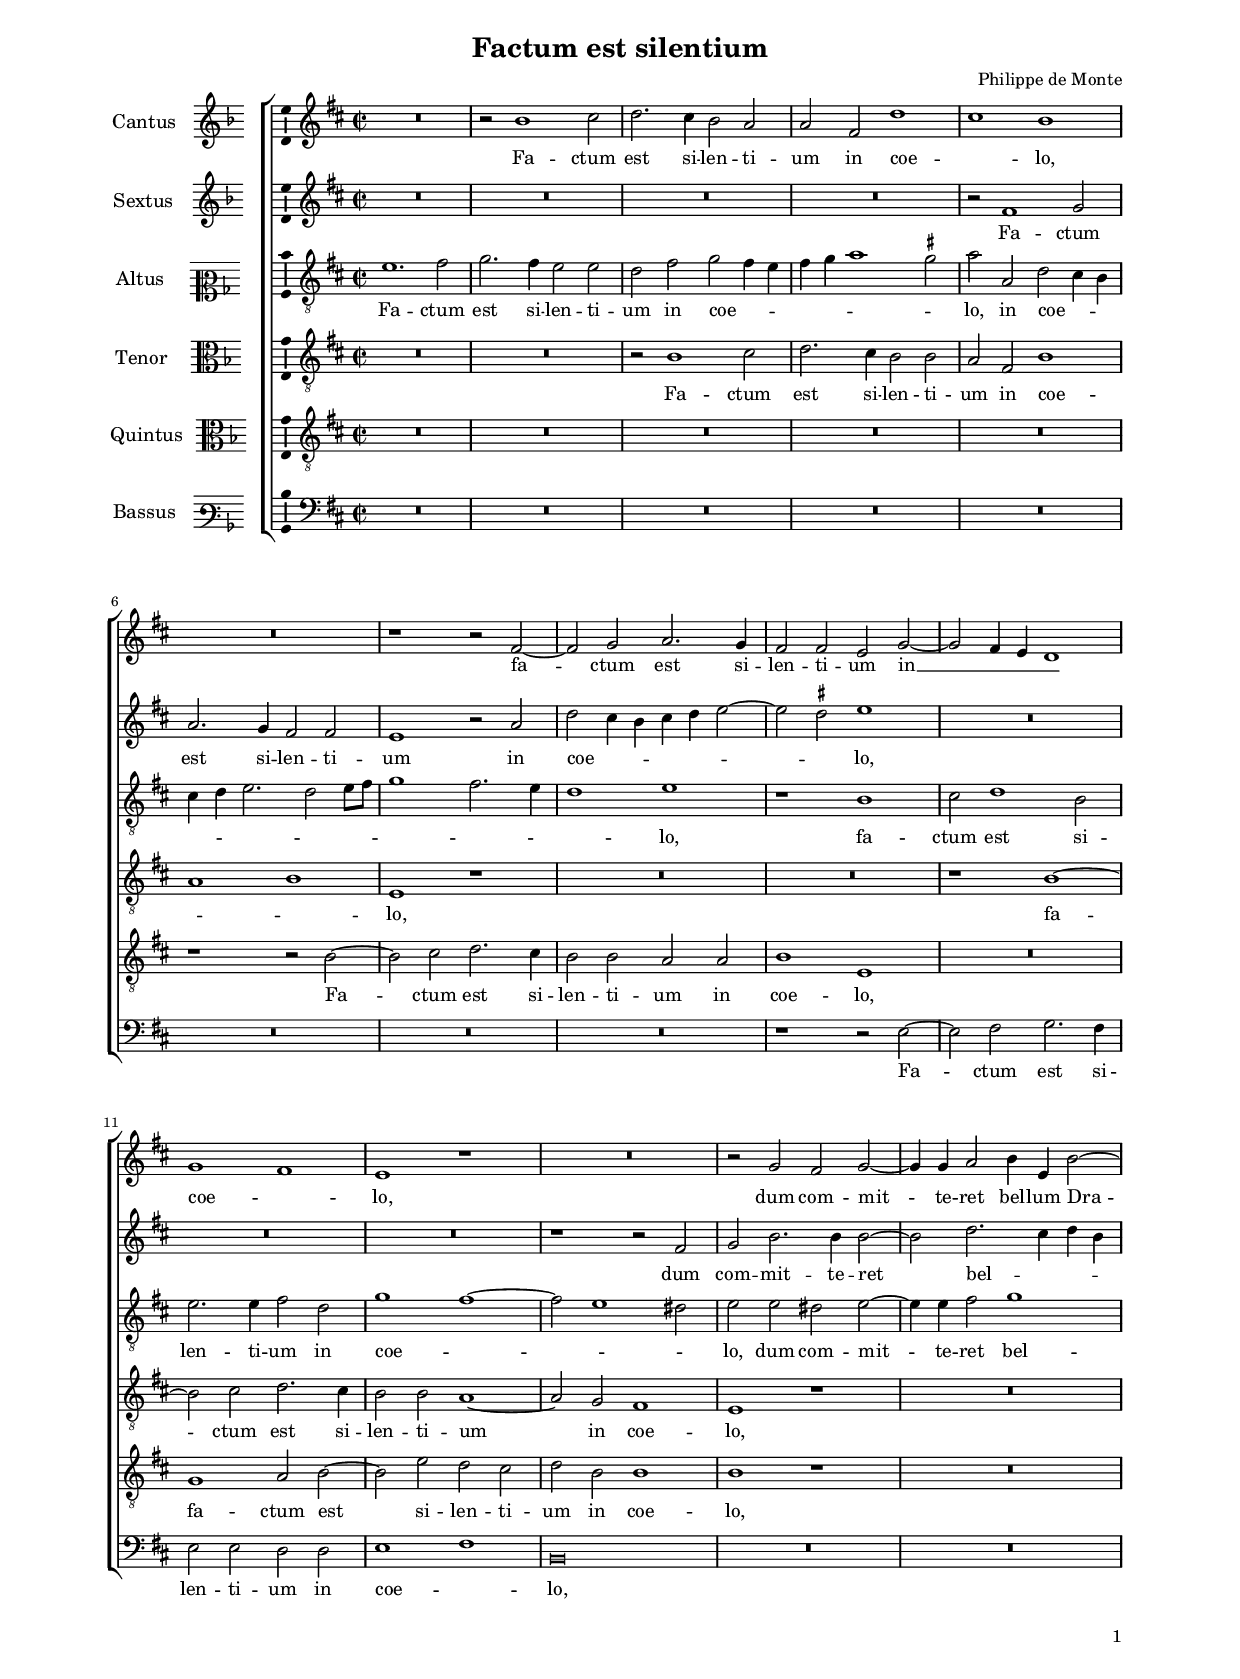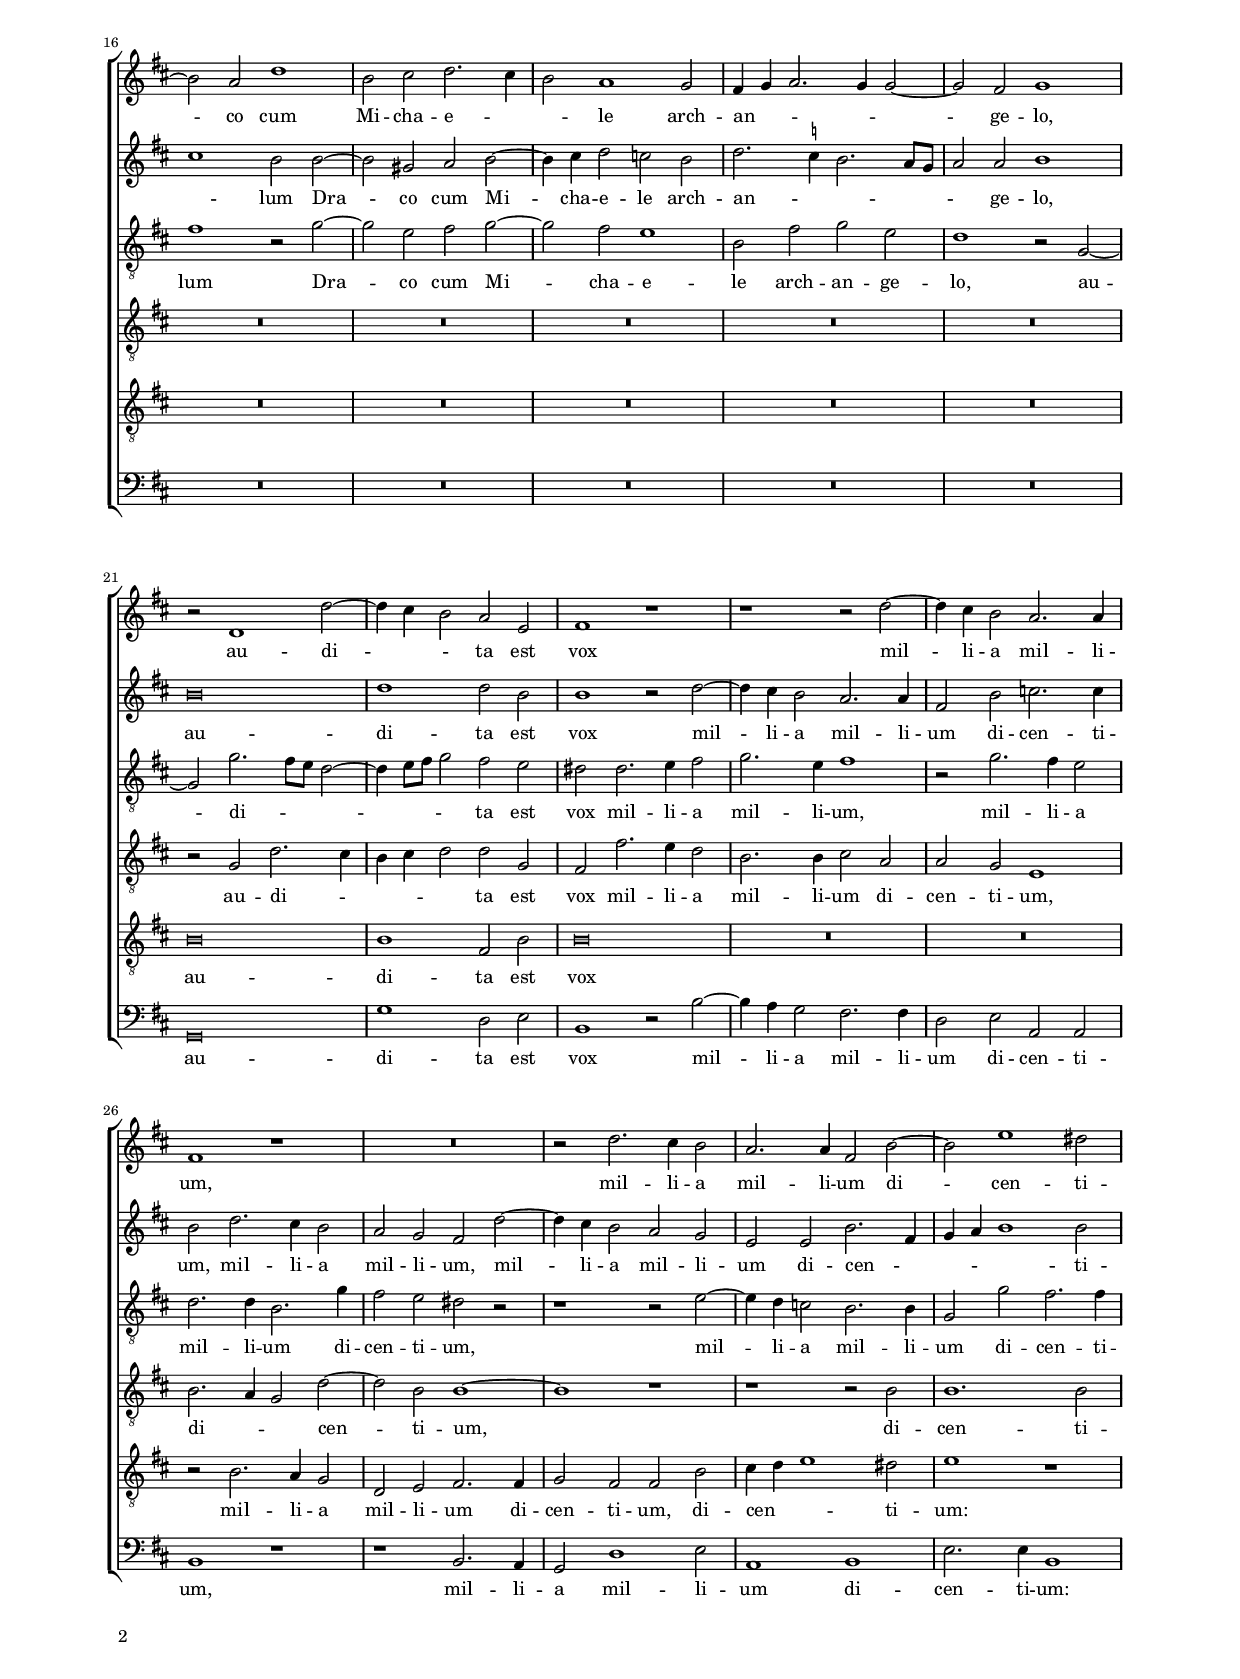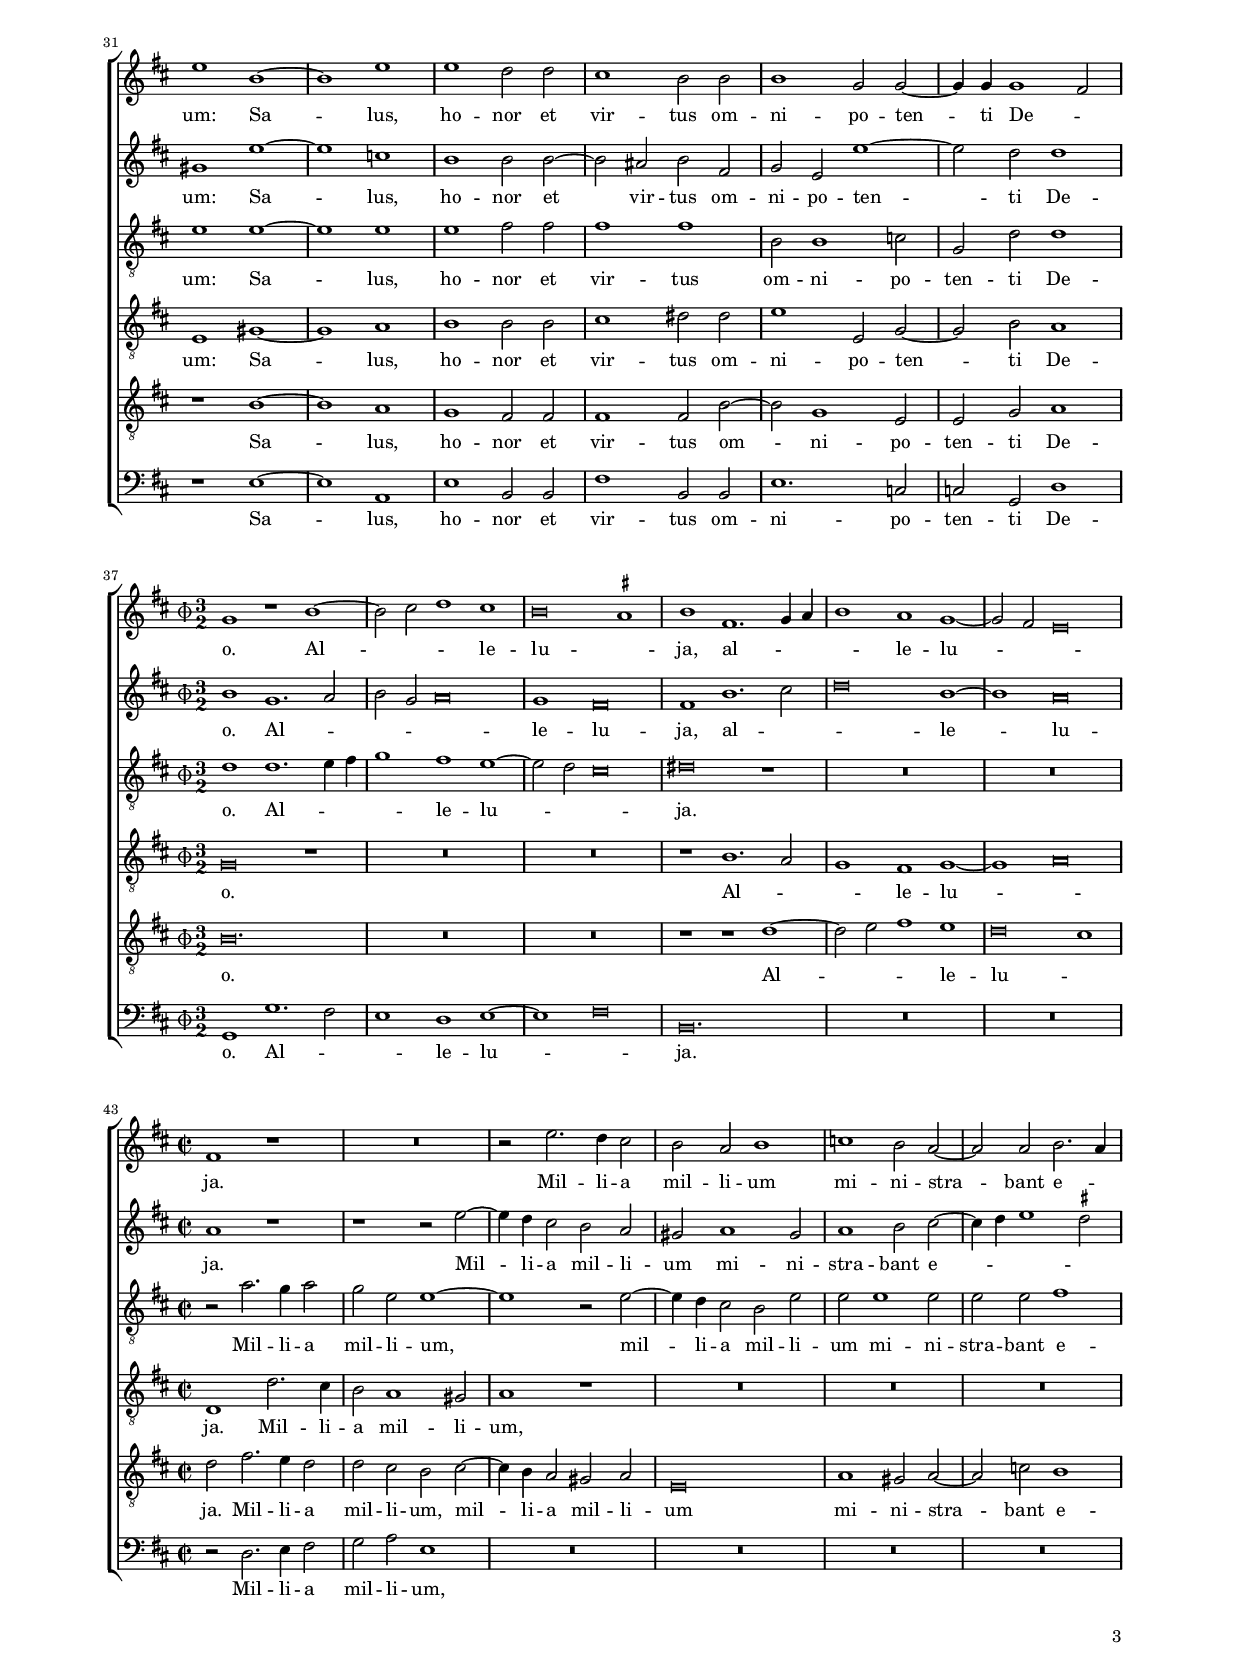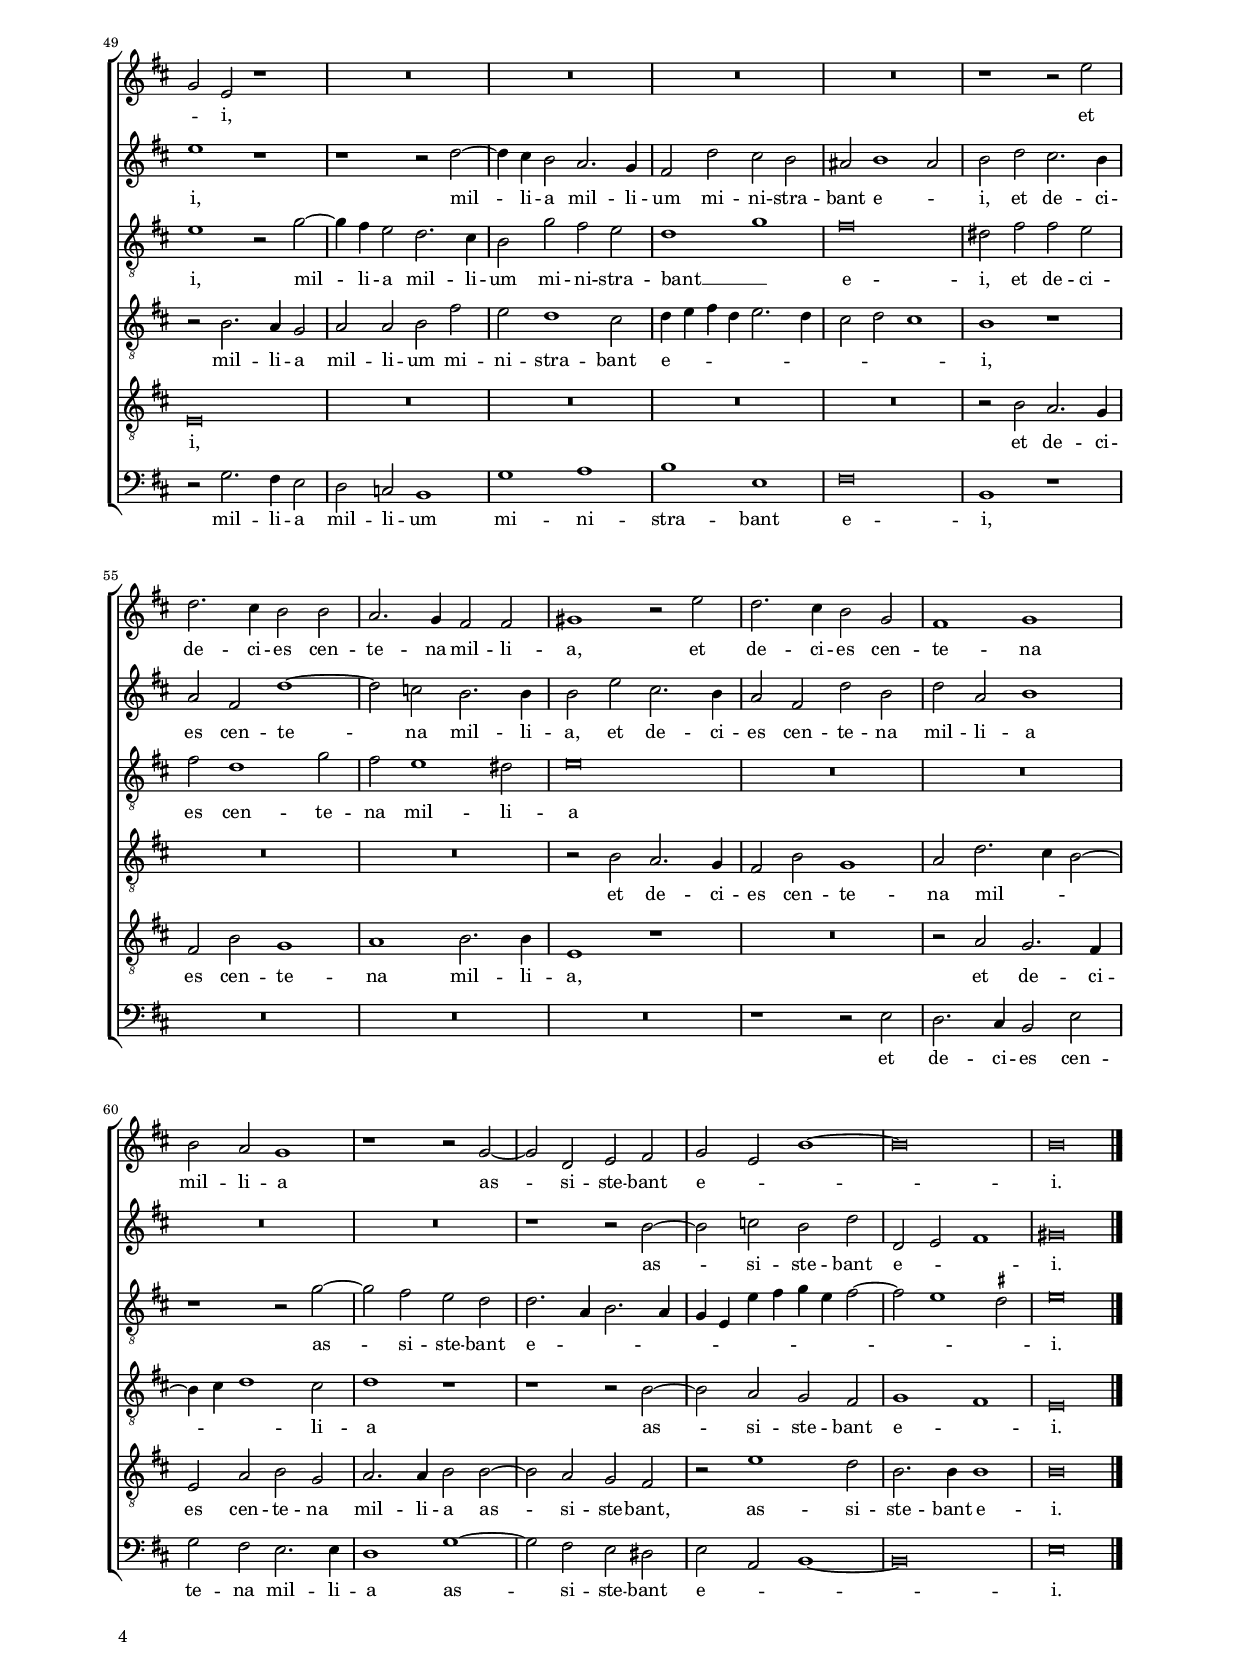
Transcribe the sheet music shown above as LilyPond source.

\header
{
  title="Factum est silentium"
  composer="Philippe de Monte"
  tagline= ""
}

\version "2.22.0"
\language deutsch
#(set-global-staff-size 15)
% #(set-default-paper-size "letter")
#(ly:set-option 'point-and-click #f)


	ficta = { \once \set suggestAccidentals = ##t }
	
	forget = #(define-music-function (music) (ly:music?) #{
		\accidentalStyle forget
		$music
		\accidentalStyle default
		#})

	m = \melisma
	me = \melismaEnd
 %	\mark \markup { \fontsize #-3 \note  {1} #1 = \fontsize #-3 \note {1.} #1 }
 
 
    #(define ((double-time-signature glyph a b) grob)
    (grob-interpret-markup grob
          (markup #:override '(baseline-skip . 2.5) #:number
                  (#:line ((markup (#:musicglyph glyph))
                           (#:fontsize -1 #:column (a b)))))))


\paper
	{
	top-margin = 1.5 \cm
	bottom-margin = 0.9 \cm
	left-margin = 2 \cm
	right-margin = 2 \cm
	ragged-bottom = ##f
	ragged-last-bottom = ##t
	print-page-number = ##f
	score-system-spacing = #'((basic-distance . 17) (minimum-distance . 14) (padding . 5) (strechability . 250))
	system-system-spacing = #'((basic-distance . 17) (minimum-distance . 14) (padding . 5) (strechability . 250))
    oddFooterMarkup=\markup   \fill-line { "" \fromproperty #'page:page-number-string }
    evenFooterMarkup=\markup  \fill-line { \fromproperty #'page:page-number-string "" }
    last-bottom-spacing = #'((basic-distance . 12) (minimum-distance . 7) (padding . 4))
	systems-per-page = 3
%   page-count = 6
%	min-systems-per-page = 3
	}

global = {
    % \set Staff.autoBeaming = ##f
	\key f \major
	\time 2/2 \set Score.measureLength = #(ly:make-moment 2/1)
    \set Score.tempoHideNote = ##t
    \tempo 2 = 90
    \skip 1*2*36 \break
    \once \override Score.TimeSignature.stencil = #(double-time-signature "timesig.mensural34" "3" "2") \time 3/1
    \tempo 1 = 90
    \skip 1*3*6 \break
    \time 2/2 \set Score.measureLength = #(ly:make-moment 2/1)
    \tempo 2 = 90
    \skip 1*2*23 \bar "|."
	}


incipitcantus = \markup { \score {
	{
	\set Staff.instrumentName = \markup { \fontsize #1 "Cantus" }
	\key f \major
	\clef violin
	s4 \bar ""
	}
	\layout  {
	raggedright = ##t
	indent = 1.6 \cm
	line-width = 2.2 \cm
	\context { \Staff \remove Time_signature_engraver }
	\override Staff.Clef.Y-extent = #'(0 . 0)
	}} \hspace #1 }


incipitsextus = \markup { \score {
	{
	\set Staff.instrumentName = \markup { \fontsize #1 "Sextus" }
	\key f \major
	\clef violin
	s4 \bar ""
	}
	\layout  {
	raggedright = ##t
	indent = 1.6 \cm
	line-width = 2.2 \cm
	\context { \Staff \remove Time_signature_engraver }
	\override Staff.Clef.Y-extent = #'(0 . 0)
	}} \hspace #1 }
      
      
incipitaltus = \markup { \score {
	{
	\set Staff.instrumentName = \markup { \fontsize #1 "Altus" }
	\key f \major
	\clef mezzosoprano
	s4 \bar ""
	}
	\layout  {
	raggedright = ##t
	indent = 1.6 \cm
	line-width = 2.2 \cm
	\context { \Staff \remove Time_signature_engraver }
	\override Staff.Clef.Y-extent = #'(0 . 0)
	}} \hspace #1 }


incipittenor = \markup { \score {
	{
	\set Staff.instrumentName = \markup { \fontsize #1 "Tenor" }
	\key f \major
	\clef alto
	s4 \bar ""
	}
	\layout  {
	raggedright = ##t
	indent = 1.6 \cm
	line-width = 2.2 \cm
	\context { \Staff \remove Time_signature_engraver }
	\override Staff.Clef.Y-extent = #'(0 . 0)
	}} \hspace #1 }
      
      
incipitquintus = \markup { \score {
	{
	\set Staff.instrumentName = \markup { \fontsize #1 "Quintus" }
	\key f \major
	\clef alto
	s4 \bar ""
	}
	\layout  {
	raggedright = ##t
	indent = 1.6 \cm
	line-width = 2.2 \cm
	\context { \Staff \remove Time_signature_engraver }
	\override Staff.Clef.Y-extent = #'(0 . 0)
	}} \hspace #1 }
      
      
incipitbassus = \markup { \score {
	{
	\set Staff.instrumentName = \markup { \fontsize #1 "Bassus" }
	\key f \major
	\clef varbaritone
	s4 \bar ""
	}
	\layout  {
	raggedright = ##t
	indent = 1.6 \cm
	line-width = 2.2 \cm
	\context { \Staff \remove Time_signature_engraver }
	\override Staff.Clef.Y-extent = #'(0 . 0)
	}} \hspace #1 }


cantus =  \relative c''
	{
	R\breve
	r2 d1 e2
	f2. e4 d2 c
	c2 a f'1
%5
	e1 d |
	R\breve
	r1 r2 a~
	a2 b c2. b4
	a2 a g b~
%10
	b2 a4 g f1 |
	b1 a
	g1 r
	R\breve
	r2 b a b~
%15
	b4 b c2 d4 g, d'2~ |
	d2 c f1
	d2 e f2. e4
	d2 c1 b2
	a4 b c2. b4 b2~
%20
	b2 a b1 |
	r2 f1 f'2~
	f4 e d2 c g
	a1 r
	r1 r2 f'~
%25
	f4 e d2 c2. c4 |
	a1 r
	R\breve
	r2 f'2. e4 d2
	c2. c4 a2 d~
%30
	d2 g1 fis2 |
	g1 d~
	d1 g
	g1 f2 f
	e1 d2 d
%35
	d1 b2 b~ |	
	b4 b b1 a2
% Triple time
	b1 r d~
	d2 e f1 e
	d\breve \ficta cis1 |
%40
    d1 a1. b4 c
	d1 c b~
	b2 a g\breve
% End of triple time
	a1 r
	R\breve |
%45
    r2 g'2. f4 e2
	d2 c d1
	es1 d2 c~
	c2 c d2. c4
    b2 g r1 |
%50
    R\breve
	R\breve
	R\breve
	R\breve
	r1 r2 g' |
%55
    f2. e4 d2 d
	c2. b4 a2 a
	h1 r2 g'
	f2. e4 d2 b
    a1 b
%60
    d2 c b1 |
	r1 r2 b~
	b2 f g a
	b2 g d'1~
	d\breve |
%65
    d\breve |
	}


sextus = \relative c''
	{
	R\breve
	R\breve
	R\breve
	R\breve
%5
	r2 a1 b2 |
	c2. b4 a2 a
	g1 r2 c
	f2 e4 d e f g2~
	g2 \ficta fis g1
%10
	R\breve |
	R\breve
	R\breve
	r1 r2 a,
	b2 d2. d4 d2~
%15
	d2 f2. e4 f d |
	e1 d2 d~
	d2 h c d~
	d4 e f2 es d
	f2. \ficta es4 d2. c8 b
%20
	c2 c d1 |
	d\breve
	f1 f2 d
	d1 r2 f~ 
	f4 e d2 c2. c4
%25
	a2 d es2. es4 |
	d2 f2. e4 d2
	c2 b a f'~
	f4 e d2 c b
	g2 g d'2. a4
%30
	b4 c d1 d2 |
	h1 g'~
	g1 es
	d1 d2 d~
	d2 cis d a
%35
	b2 g g'1~ |
	g2 f f1
% Triple time
	d1 b1. c2
	d2 b c\breve
	b1 a\breve
%40
	a1 d1. e2 |
	f\breve d1~
	d1 c\breve
% End of triple time
	c1 r
	r1 r2 g'~
%45
	g4 f e2 d c |
	h2 c1 h2
	c1 d2 e~
	e4 f g1 \ficta fis2
	g1 r
%50
	r1 r2 f~ |
	f4 e d2 c2. b4
	a2 f' e d
	cis2 d1 cis2
	d2 f e2. d4
%55
	c2 a f'1~ |
	f2 es d2. d4
	d2 g e2. d4
	c2 a f' d
	f2 c d1
%60
	R\breve |
	R\breve
	r1 r2 d~
	d2 es d f
	f,2 g a1
%65
	h\breve |
	}


altus =  \relative c'
    {
	g'1. a2
	b2. a4 g2 g
	f2 a b a4 g
	a4 b c1 \ficta h2
%5
	c2 c, f e4 d |
	e4 f g2. f2 g8 a
	b1 a2. g4
	f1 g
	r1 d
%10
	e2 f1 d2 |
	g2. g4 a2 f
	b1 a~
	a2 g1 fis2
	g2 g fis g~
%15
	g4 g a2 b1 |
	a1 r2 b~
	b2 g a b~
	b2 a g1
	d2 a' b g
%20
	f1 r2 b,~ |
	b2 b'2. a8 g f2~
	f4 g8 a b2 a g
	fis2 fis2. g4 a2
	b2. g4 a1
%25
	r2 b2. a4 g2 |
	f2. f4 d2. b'4
	a2 g fis r
	r1 r2 g~
	g4 f es2 d2. d4
%30
	b2 b' a2. a4 |
	g1 g~
	g1 g
	g1 a2 a
	a1 a
%35
	d,2 d1 es2 |
	b2 f' f1
% Triple time
	f1 f1. g4 a
	b1 a g~
	g2 f e\breve
%40
	fis\breve r1 |
	R\breve.
	R\breve.
% End of triple time
	r2 c'2. b4 c2
	b2 g g1~
%45
	g1 r2 g~ |
	g4 f e2 d g
	g2 g1 g2
	g2 g a1
	g1 r2 b~
%50
	b4 a g2 f2. e4 |
	d2 b' a g
	f1 b
	a\breve
	fis2 a a g
%55
	a2 f1 b2 |
	a2 g1 fis2
	g\breve
	R\breve
	R\breve
%60
	r1 r2 b~ |
	b2 a g f
	f2. c4 d2. c4
	b4 g g' a b g a2~
	a2 g1 \ficta fis2
%65
	g\breve |
	}


tenor =  \relative c'
	{
	R\breve
	R\breve
	r2 d1 e2
	f2. e4 d2 d
%5
	c2 a d1 |
	c1 d
	g,1 r
	R\breve
	R\breve
%10
	r1 d'~ |
	d2 e f2. e4
	d2 d c1~
	c2 b a1
	g1 r
%15
	R\breve |
	R\breve
	R\breve
	R\breve
	R\breve
%20
	R\breve |
	r2 b f'2. e4
	d4 e f2 f b,
	a2 a'2. g4 f2
	d2. d4 e2 c
%25
	c2 b g1 |
	d'2. c4 b2 f'~
	f2 d d1~
	d1 r
	r1 r2 d
%30
	d1. d2 |
	g,1 h~
	h1 c
	d1 d2 d
	e1 fis2 fis
%35
	g1 g,2 b~ |
	b2 d c1
% Triple time
	b\breve r1
	R\breve.
	R\breve.
%40
	r1 d1. c2 |
	b1 a b~
	b1 c\breve
% End of triple time
	f,1 f'2. e4
	d2 c1 h2
%45
	c1 r |
	R\breve
	R\breve
	R\breve
	r2 d2. c4 b2
%50
	c2 c d a' |
	g2 f1 e2
	f4 g a f g2. f4
	e2 f e1
	d1 r
%55
	R\breve |
	R\breve
	r2 d c2. b4
	a2 d b1
	c2 f2. e4 d2~
%60
	d4 e f1 e2 |
	f1 r
	r1 r2 d~
	d2 c b a
	b1 a
%65
	g\breve | 
	}


quintus  =  \relative c'
	{
	R\breve
	R\breve
	R\breve
	R\breve
%5
	R\breve |
	r1 r2 d~
	d2 e f2. e4
	d2 d c c
	d1 g,
%10
	R\breve |
	b1 c2 d~
	d2 g f e
	f2 d d1
	d1 r
%15
	R\breve |
	R\breve
	R\breve
	R\breve
	R\breve
%20
	R\breve |
	d\breve
	d1 a2 d
	d\breve
	R\breve
%25
	R\breve |
	r2 d2. c4 b2
	f2 g a2. a4
	b2 a a d
	e4 f g1 fis2
%30
	g1 r |
	r1 d~
	d1 c
	b1 a2 a
	a1 a2 d~
%35
	d2 b1 g2 |
	g2 b c1
% Triple time
	d\breve.
	R\breve.
	R\breve.
%40
	r1 r f~ |
	f2 g a1 g
	f\breve e1
% End of triple time
	f2 a2. g4 f2
	f2 e d e~
%45
	e4 d c2 h c |
	g\breve
	c1 h2 c~
	c2 es d1
	g,\breve
%50
	R\breve |
	R\breve
	R\breve
	R\breve
	r2 d' c2. b4
%55
	a2 d b1 |
	c1 d2. d4
	g,1 r
	R\breve
	r2 c b2. a4
%60
	g2 c d b |
	c2. c4 d2 d~
	d2 c b a
	r2 g'1 f2
	d2. d4 d1
%65
	d\breve |
	}


bassus  =  \relative c
	{
	R\breve
	R\breve
	R\breve
	R\breve
%5
	R\breve |
	R\breve
	R\breve
	R\breve
	r1 r2 g'~
%10
	g2 a b2. a4 |
	g2 g f f
	g1 a
	d,\breve
	R\breve
%15
	R\breve |
	R\breve
	R\breve
	R\breve
	R\breve
%20
	R\breve |
	b\breve
	b'1 f2 g
	d1 r2 d'~
	d4 c b2 a2. a4
%25
	f2 g c, c |
	d1 r
	r1 d2. c4
	b2 f'1 g2
	c,1 d
%30
	g2. g4 d1 |
	r1 g~
	g1 c,
	g'1 d2 d
	a'1 d,2 d
%35
	g1. es2 |
	es2 b f'1
% Triple time
	b,1 b'1. a2
	g1 f g~
	g1 a\breve
%40
	d,\breve. |
	R\breve.
	R\breve.
% End of triple time
	r2 f2. g4 a2
	b2 c g1
%45
	R\breve |
	R\breve
	R\breve
	R\breve
	r2 b2. a4 g2
%50
	f2 es d1 |
	b'1 c
	d1 g,
	a\breve
	d,1 r
%55
	R\breve |
	R\breve
	R\breve
	r1 r2 g
	f2. e4 d2 g
%60
	b2 a g2. g4 |
	f1 b~
	b2 a g fis
	g2 c, d1~
	d\breve
%65
	g\breve |
	}


lyricscantus = \lyricmode {
	Fa -- ctum est si -- len -- ti -- um in coe -- _ lo,
    fa -- ctum est si -- len -- ti -- um in __ _ _ _ coe -- _ lo,
    dum com -- mit -- te -- ret bel -- lum Dra -- co cum Mi -- cha -- e -- _ _ le arch -- an -- _ _ _ _ ge -- lo,
    au -- di -- _ _ ta est vox
    mil -- li -- a mil -- li -- um,
    mil -- li -- a mil -- li -- um di -- cen -- ti -- um:
    Sa -- lus, ho -- nor et vir -- tus om -- ni -- po -- ten -- ti De -- _ o.
    Al -- _ _ le -- lu -- _ ja,
    al -- _ _ _ le -- lu -- _ _ ja.
    Mil -- li -- a mil -- li -- um mi -- ni -- stra -- bant e -- _ _ i,
    et de -- ci -- es cen -- te -- na mil -- li -- a,
    et de -- ci -- es cen -- te -- na mil -- li -- a
    as -- si -- ste -- bant e -- _ _ i.
	}


lyricssextus = \lyricmode {
	Fa -- ctum est si -- len -- ti -- um in coe -- _ _ _ _ _ _ lo,
    dum com -- mit -- te -- ret bel -- _ _ _ _ lum Dra -- co cum Mi -- cha -- e -- le arch -- an -- _ _ _ _ _ ge -- lo,
    au -- di -- ta est vox
    mil -- li -- a mil -- li -- um di -- cen -- ti -- um,
    mil -- li -- a mil -- li -- um,
    mil -- li -- a mil -- li -- um di -- cen -- _ _ _ _ ti -- um:
    Sa -- lus, ho -- nor et vir -- tus om -- ni -- po -- ten -- ti De -- o.
    Al -- _ _ _ _ le -- lu -- ja,
    al -- _ _ le -- lu -- ja.
    Mil -- li -- a mil -- li -- um mi -- ni -- stra -- bant e -- _ _ _ i,
    mil -- li -- a mil -- li -- um mi -- ni -- stra -- bant e -- _ i,
    et de -- ci -- es cen -- te -- na mil -- li -- a,
    et de -- ci -- es cen -- te -- na mil -- li -- a
    as -- si -- ste -- bant e -- _ _ i.
	}
	
	
lyricsaltus = \lyricmode {
	Fa -- ctum est si -- len -- ti -- um in coe -- _ _ _ _ _ _ lo,
    in coe -- _ _ _ _ _ _ _ _ _ _ _ _ lo,
    fa -- ctum est si -- len -- ti -- um in coe -- _ _ _ lo,
    dum com -- mit -- te -- ret bel -- lum Dra -- co cum Mi -- cha -- e -- le arch -- an -- ge -- lo,
    au -- di -- _ _ _ _ _ _ ta est vox
    mil -- li -- a mil -- li -- um,
    mil -- li -- a mil -- li -- um di -- cen -- ti -- um,
    mil -- li -- a mil -- li -- um di -- cen -- ti -- um:
    Sa -- lus, ho -- nor et vir -- tus om -- ni -- po -- ten -- ti De -- o.
    Al -- _ _ _ le -- lu -- _ _ ja.
    Mil -- li -- a mil -- li -- um,
    mil -- li -- a mil -- li -- um mi -- ni -- stra -- bant e -- i,
    mil -- li -- a mil -- li -- um mi -- ni -- stra -- bant __ _ e -- i,
    et de -- ci -- es cen -- te -- na mil -- li -- a
    as -- si -- ste -- bant e -- _ _ _ _ _ _ _ _ _ _ _ _ i.
	}


lyricstenor = \lyricmode {
	Fa -- ctum est si -- len -- ti -- um in coe -- _ _ lo,
    fa -- ctum est si -- len -- ti -- um in coe -- lo,
    au -- di -- _ _ _ _ ta est vox
    mil -- li -- a mil -- li -- um di -- cen -- ti -- um,
    di -- _ _ cen -- ti -- um,
    di -- cen -- ti -- um:
    Sa -- lus, ho -- nor et vir -- tus om -- ni -- po -- ten -- ti De -- o.
    Al -- _ _ le -- lu -- _ ja.
    Mil -- li -- a mil -- li -- um,
    mil -- li -- a mil -- li -- um mi -- ni -- stra -- bant e -- _ _ _ _ _ _ _ _ i,
    et de -- ci -- es cen -- te -- na mil -- _ _ _ _ li -- a
    as -- si -- ste -- bant e -- _ i.
	}


lyricsquintus = \lyricmode {
	Fa -- ctum est si -- len -- ti -- um in coe -- lo,
    fa -- ctum est si -- len -- ti -- um in coe -- lo,
    au -- di -- ta est vox
    mil -- li -- a mil -- li -- um di -- cen -- ti -- um,
    di -- cen -- _ _ ti -- um:
    Sa -- lus, ho -- nor et vir -- tus om -- ni -- po -- ten -- ti De -- o.
    Al -- _ _ le -- lu -- _ ja.
    Mil -- li -- a mil -- li -- um,
    mil -- li -- a mil -- li -- um mi -- ni -- stra -- bant e -- i,
    et de -- ci -- es cen -- te -- na mil -- li -- a,
    et de -- ci -- es cen -- te -- na mil -- li -- a
    as -- si -- ste -- bant,
    as -- si -- ste -- bant e -- i.
	}


lyricsbassus = \lyricmode {
	Fa -- ctum est si -- len -- ti -- um in coe -- _ lo,
    au -- di -- ta est vox
    mil -- li -- a mil -- li -- um di -- cen -- ti -- um,
    mil -- li -- a mil -- li -- um di -- cen -- ti -- um:
    Sa -- lus, ho -- nor et vir -- tus om -- ni -- po -- ten -- ti De -- o.
    Al -- _ _ le -- lu -- _ ja.
    Mil -- li -- a mil -- li -- um,
    mil -- li -- a mil -- li -- um mi -- ni -- stra -- bant e -- i,
    et de -- ci -- es cen -- te -- na mil -- li -- a
    as -- si -- ste -- bant e -- _ _ i.
	}


\score
{  
    \transpose f d {
	\new ChoirStaff \with { \override StaffGrouper.staff-staff-spacing.basic-distance = #12 }
	<<

	\new Staff << \global
	\new Voice="v1" {
		\set Staff.instrumentName=\incipitcantus
		\set Staff.midiInstrument = "reed organ"
		\clef "treble"
		\cantus }
	\new Lyrics \lyricsto "v1" {\lyricscantus }
	>>


	\new Staff << \global
	\new Voice="v6" {
		\set Staff.instrumentName=\incipitsextus
		\set Staff.midiInstrument = "reed organ"
		\clef "treble" 
		\sextus}
	\new Lyrics \lyricsto "v6" {\lyricssextus }
	>>


	\new Staff << \global
	\new Voice="v2" {
		\set Staff.instrumentName=\incipitaltus
		\set Staff.midiInstrument = "reed organ"
		\clef "G_8" 
		\altus}
	\new Lyrics \lyricsto "v2" {\lyricsaltus }
	>>


	\new Staff << \global
	\new Voice="v3" {
		\set Staff.instrumentName=\incipittenor
		\set Staff.midiInstrument = "reed organ"
		\clef "G_8"
		\tenor }
	\new Lyrics \lyricsto "v3" {\lyricstenor }
	>>


	\new Staff << \global
	\new Voice="v5" {
		\set Staff.instrumentName=\incipitquintus
		\set Staff.midiInstrument = "reed organ"
		\clef "G_8"
		\quintus}
	\new Lyrics \lyricsto "v5" {\lyricsquintus }
	>>


	\new Staff << \global
	\new Voice="v4" {
		\set Staff.instrumentName=\incipitbassus
		\set Staff.midiInstrument = "reed organ"
		\clef "bass" 
		\bassus }
	\new Lyrics \lyricsto "v4" {\lyricsbassus}
	>>

	>>
	} % transpose

	\layout
	{
	indent = 2.6 \cm
%	\context { \Lyrics \override VerticalAxisGroup.nonstaff-relatedstaff-spacing.padding = #2 }
%	\context { \Lyrics \override LyricText.font-size = #1 }
  	\context { \Staff \consists "Ambitus_engraver" }
	\context { \Staff \override TimeSignature.break-visibility = #end-of-line-invisible }
%	\context { \Staff \override InstrumentName.X-offset = #'-25 }
%	\context { \Voice \override Slur.transparent = ##t }
	\context { \Score \override BarNumber.padding = #2 }
	\context { \Voice \override NoteHead.style = #'baroque }
	}

\midi
	{
	}

}

% EOF
